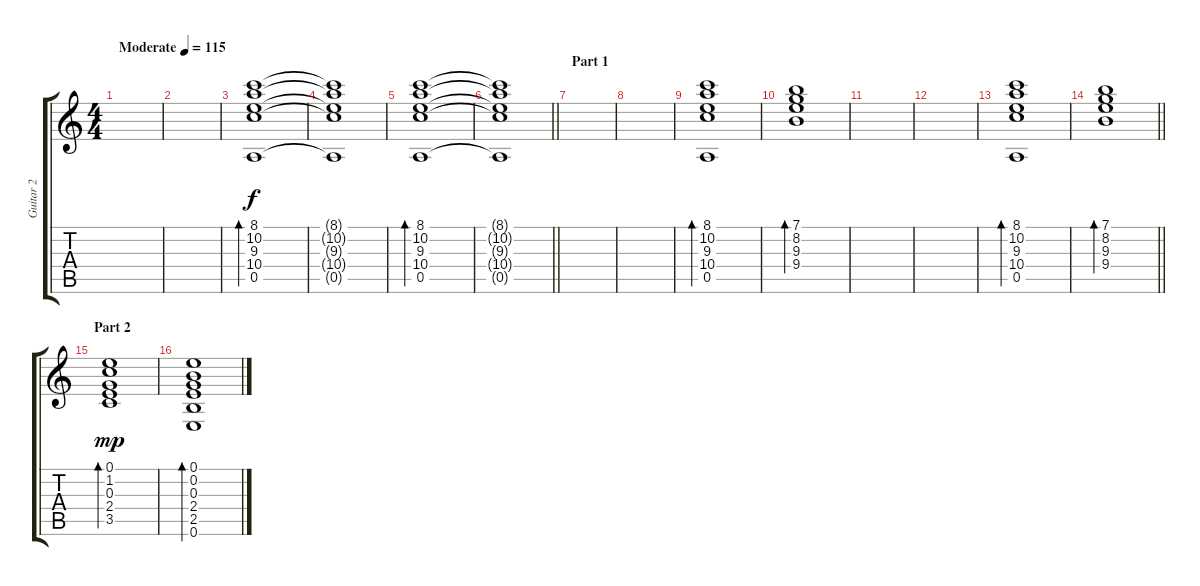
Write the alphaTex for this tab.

\track ("Guitar 2" "Guitar 2") {instrument electricguitarjazz}
\staff {score tabs}
\tuning (E4 B3 G3 D3 A2 E2) {hide}
\ts (4 4)
\tempo (115 "Moderate")
\clef g2
\ks c
|
|
(8.1 10.2 9.3 10.4 0.5).1{bd 120} |
(8.1{t} 10.2{t} 9.3{t} 10.4{t} 0.5{t}).1 |
(8.1 10.2 9.3 10.4 0.5).1{bd 120} |
\barLineRight lightlight
(8.1{t} 10.2{t} 9.3{t} 10.4{t} 0.5{t}).1 |
\section ("" "Part 1")
|
|
(8.1 10.2 9.3 10.4 0.5).1{bd 120 dy f} |
(7.1 8.2 9.3 9.4).1{bd 120} |
|
|
(8.1 10.2 9.3 10.4 0.5).1{bd 120} |
\barLineRight lightlight
(7.1 8.2 9.3 9.4).1{bd 120} |
\section ("" "Part 2")
(0.1 1.2 0.3 2.4 3.5).1{bd 120 dy mp} |
(0.1 0.2 0.3 2.4 2.5 0.6).1{bd 120}
